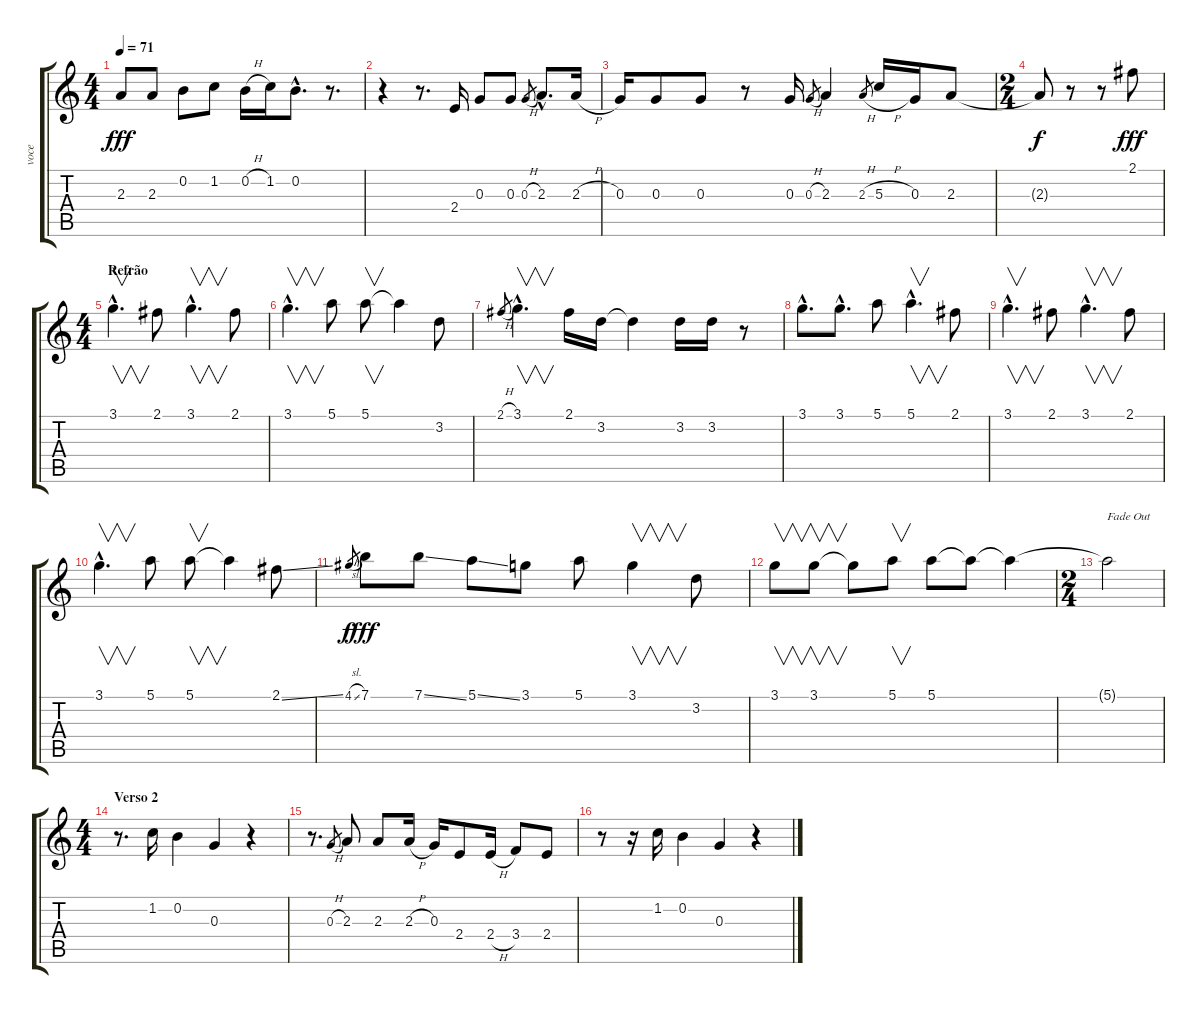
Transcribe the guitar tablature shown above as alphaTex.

\track ("voce" "voce") {instrument distortionguitar}
\staff {score tabs}
\tuning (E4 B3 G3 D3 A2 E2) {hide}
\ts (4 4)
\tempo 71
\clef g2
\ks c
2.3.8{dy fff} 2.3.8 0.2.8 1.2.8 0.2{h}.16 1.2.16 0.2{hac}.8{d} r.8{d} |
r.4 r.8{d} 2.4.16 0.3.8 0.3.8 0.3{h}.8{gr} 2.3{hac}.8{d} 2.3{h}.16 |
0.3.16 0.3.8 0.3.8 r.8 0.3.16 0.3{h}.8{gr} 2.3.4 2.3{h}.8{gr} 5.3{h}.16 0.3.16 2.3.8 |
\ts (2 4)
2.3{t}.8{dy f} r.8 r.8 2.1.8{dy fff} |
\ts (4 4)
\section ("" "Refrão")
3.1{hac}.4{v d} 2.1.8 3.1{hac}.4{v d} 2.1.8 |
3.1{hac}.4{v d} 5.1.8 5.1.8{v} 5.1{t}.4 3.2.8 |
2.1{h}.8{gr} 3.1{hac}.4{v d} 2.1.16 3.2.16 3.2{t}.4 3.2.16 3.2.16 r.8 |
3.1{hac}.8{d} 3.1{hac}.8{d} 5.1.8 5.1{hac}.4{v d} 2.1.8 |
3.1{hac}.4{v d} 2.1.8 3.1{hac}.4{v d} 2.1.8 |
3.1{hac}.4{v d} 5.1.8 5.1.8{v} 5.1{t}.4 2.1{ss}.8 |
4.1{sl}.8{gr dy f} 7.1.8{dy fff} 7.1{ss}.8 5.1{ss}.8 3.1.8 5.1.8 3.1.4{v} 3.2.8 |
3.1.8{v} 3.1.8{v} 3.1{t}.8 5.1.8{v} 5.1.8 5.1{t}.8 5.1{t}.4 |
\ts (2 4)
5.1{t}.2{txt "Fade Out"} |
\ts (4 4)
\section ("" "Verso 2")
r.8{d} 1.2.16 0.2.4 0.3.4 r.4 |
r.8{d} 0.3{h}.8{gr} 2.3.8 2.3.8 2.3{h}.16 0.3.16 2.4.8 2.4{h}.16 3.4.8 2.4.8 |
r.8 r.16 1.2.16 0.2.4 0.3.4 r.4
